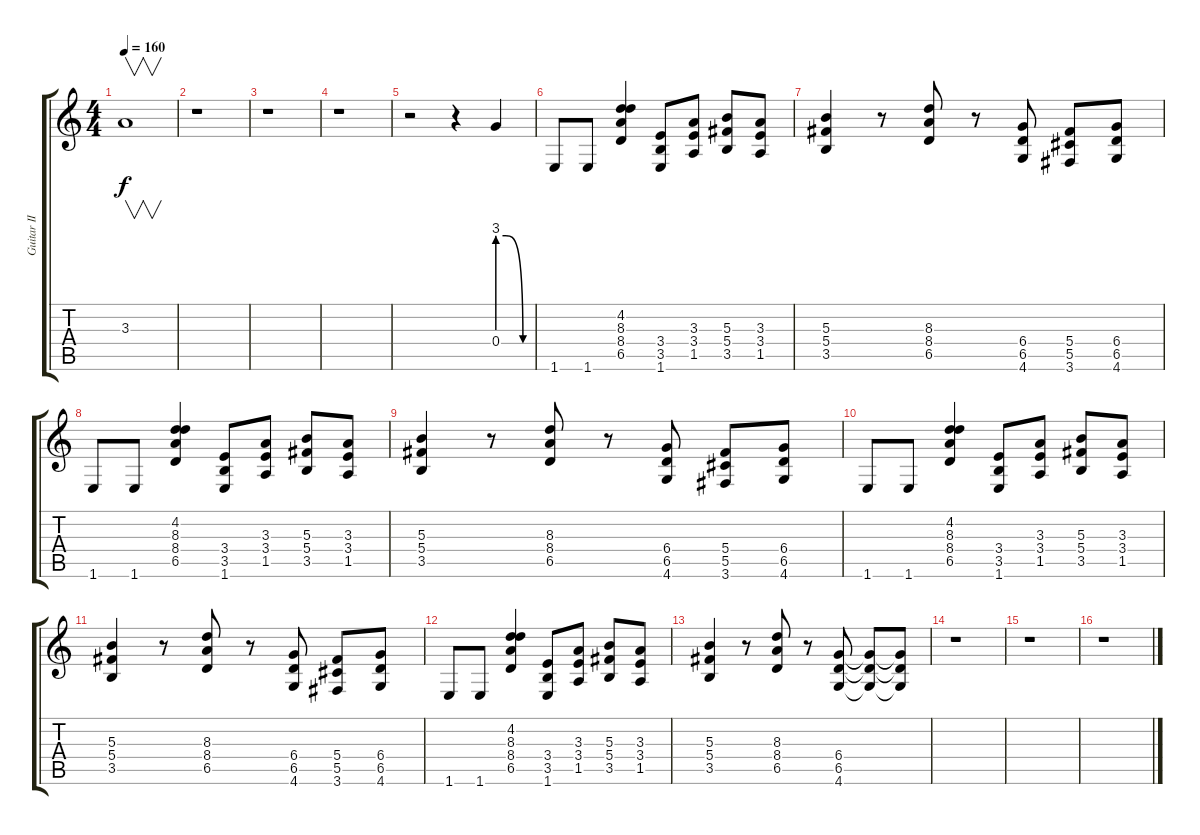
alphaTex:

\track ("Guitar II" "Guitar II") {instrument overdrivenguitar}
\staff {score tabs}
\tuning (Eb4 Bb3 Gb3 Db3 Ab2 Eb2) {hide}
\ts (4 4)
\tempo 160
\clef g2
\ks c
3.3.1{v dy f} |
r.1 |
r.1 |
r.1 |
r.2 r.4 0.4{be (custom 0 12 15 12 45 0 60 0)}.4 |
1.6.8 1.6.8 (4.2 8.3 8.4 6.5).4 (3.4 3.5 1.6).8 (3.3 3.4 1.5).8 (5.3 5.4 3.5).8 (3.3 3.4 1.5).8 |
(5.3 5.4 3.5).4 r.8 (8.3 8.4 6.5).8 r.8 (6.4 6.5 4.6).8 (5.4 5.5 3.6).8 (6.4 6.5 4.6).8 |
1.6.8 1.6.8 (4.2 8.3 8.4 6.5).4 (3.4 3.5 1.6).8 (3.3 3.4 1.5).8 (5.3 5.4 3.5).8 (3.3 3.4 1.5).8 |
(5.3 5.4 3.5).4 r.8 (8.3 8.4 6.5).8 r.8 (6.4 6.5 4.6).8 (5.4 5.5 3.6).8 (6.4 6.5 4.6).8 |
1.6.8 1.6.8 (4.2 8.3 8.4 6.5).4 (3.4 3.5 1.6).8 (3.3 3.4 1.5).8 (5.3 5.4 3.5).8 (3.3 3.4 1.5).8 |
(5.3 5.4 3.5).4 r.8 (8.3 8.4 6.5).8 r.8 (6.4 6.5 4.6).8 (5.4 5.5 3.6).8 (6.4 6.5 4.6).8 |
1.6.8 1.6.8 (4.2 8.3 8.4 6.5).4 (3.4 3.5 1.6).8 (3.3 3.4 1.5).8 (5.3 5.4 3.5).8 (3.3 3.4 1.5).8 |
(5.3 5.4 3.5).4 r.8 (8.3 8.4 6.5).8 r.8 (6.4 6.5 4.6).8 (6.4{t} 6.5{t} 4.6{t}).8 (6.4{t} 6.5{t} 4.6{t}).8 |
r.1 |
r.1 |
r.1
